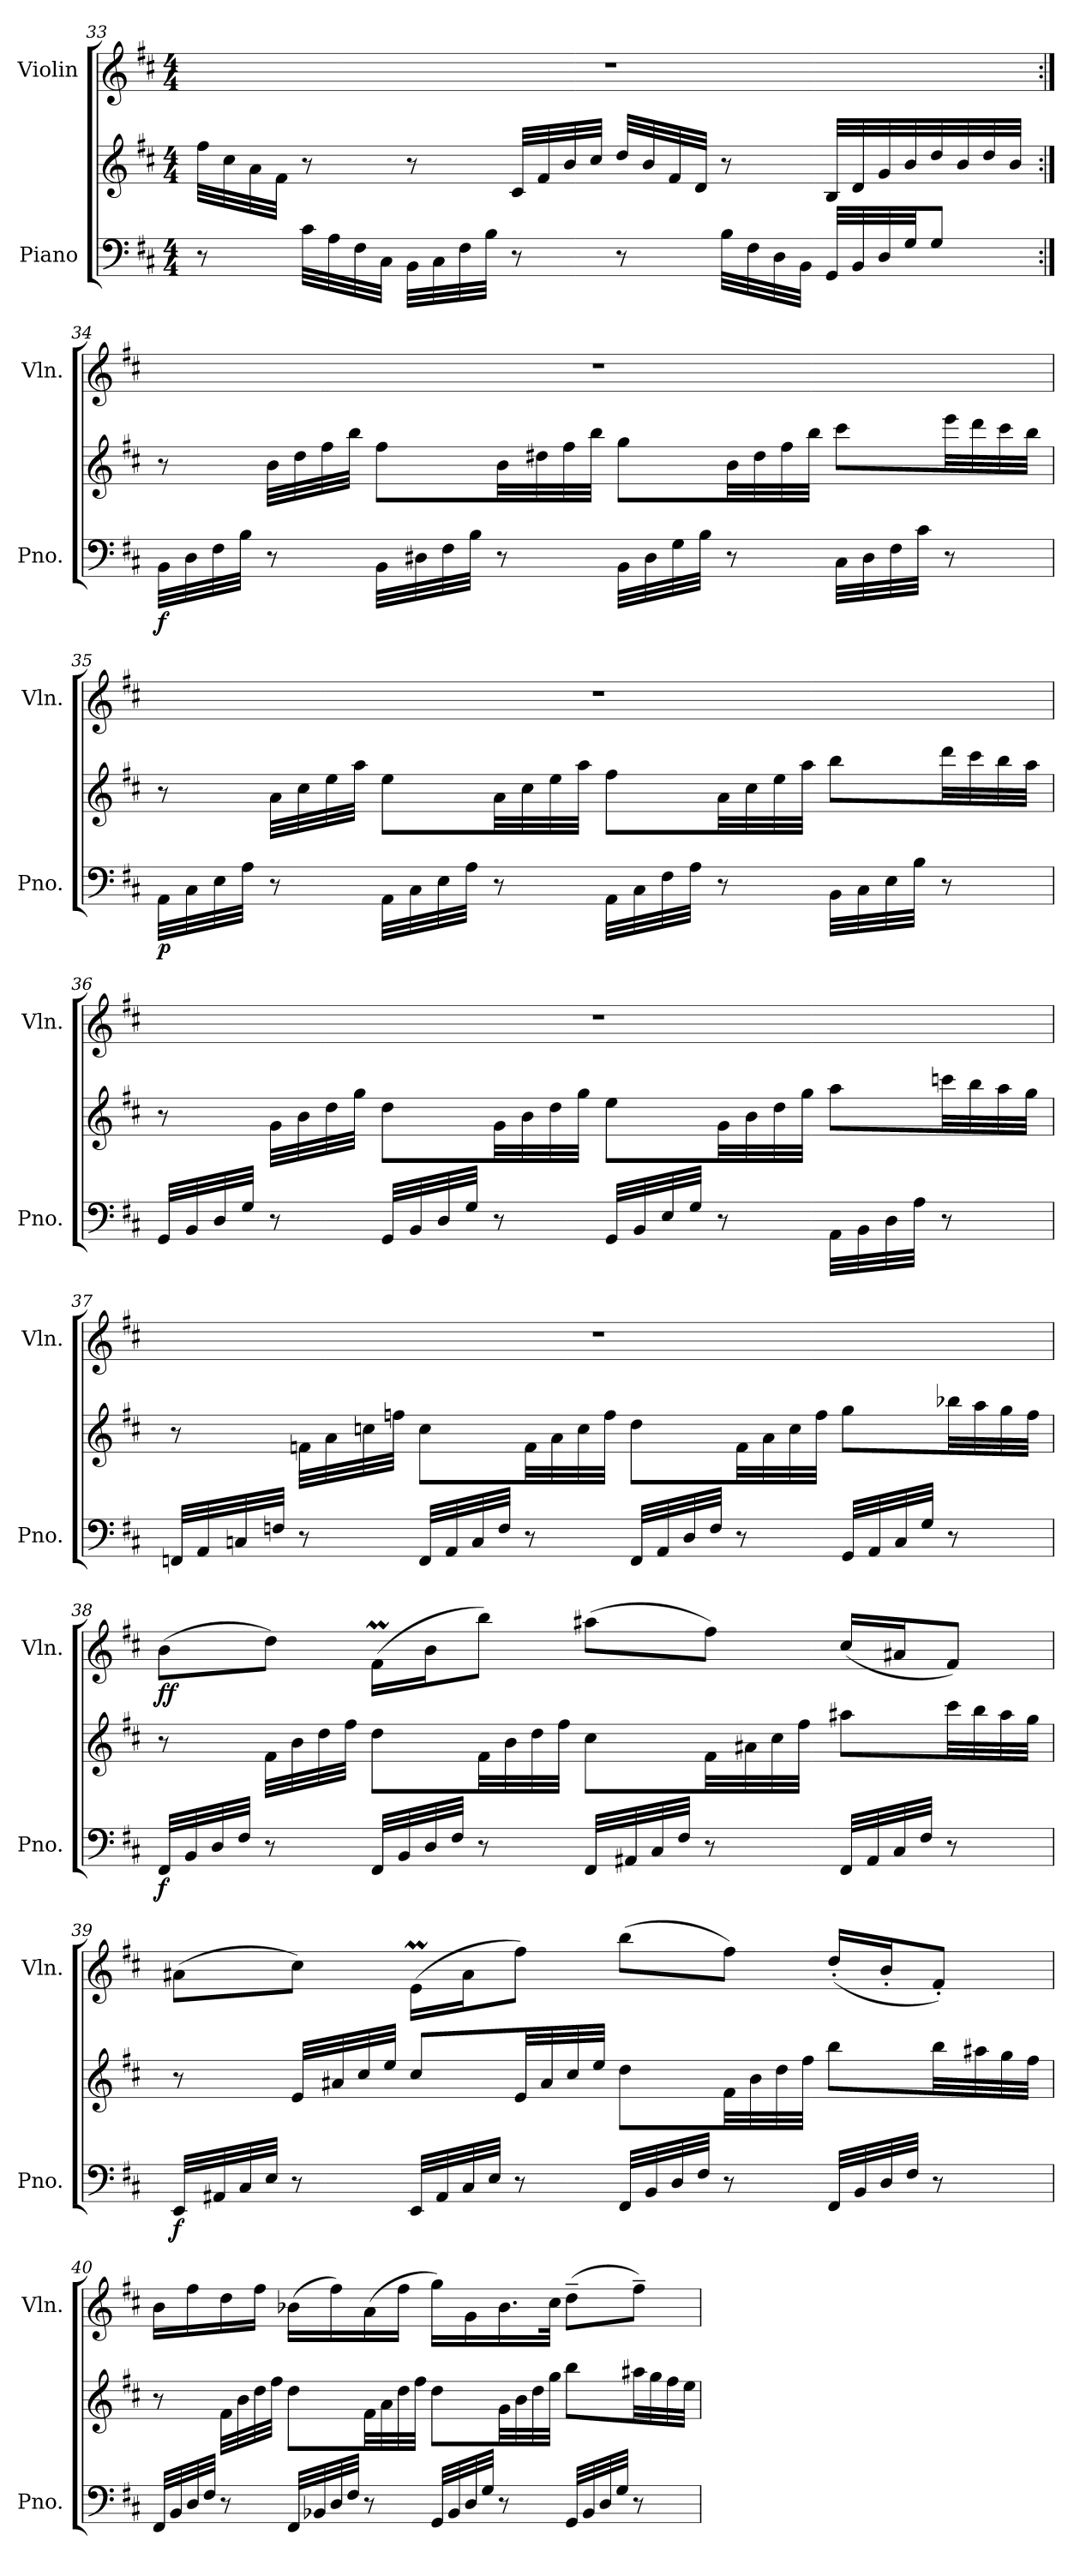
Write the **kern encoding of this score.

**kern	**kern	**dynam	**kern	**dynam
*part2	*part2	*part2	*part1	*part1
*staff3	*staff2	*staff2/3	*staff1	*staff1
*I"Piano	*	*	*I"Violin	*
*I'Pno.	*	*	*I'Vln.	*
!!LO:LB:g=z
*clefF4	*clefG2	*	*clefG2	*
*k[f#c#]	*k[f#c#]	*	*k[f#c#]	*
*M4/4	*M4/4	*	*M4/4	*
=33	=33	=33	=33	=33
8r	32ff#\LLL	.	1r	.
.	32cc#\	.	.	.
.	32a\	.	.	.
.	32f#\JJJ	.	.	.
32c#\LLL	8r	.	.	.
32A\	.	.	.	.
32F#\	.	.	.	.
32C#\JJJ	.	.	.	.
32BB\LLL	8r	.	.	.
32C#\	.	.	.	.
32F#\	.	.	.	.
32B\JJJ	.	.	.	.
8r	32c#/LLL	.	.	.
.	32f#/	.	.	.
.	32b/	.	.	.
.	32cc#/JJJ	.	.	.
8r	32dd/LLL	.	.	.
.	32b/	.	.	.
.	32f#/	.	.	.
.	32d/JJJ	.	.	.
32B\LLL	8r	.	.	.
32F#\	.	.	.	.
32D\	.	.	.	.
32BB\JJJ	.	.	.	.
32GG/LLL	32B/LLL	.	.	.
32BB/	32d/	.	.	.
32D/	32g/	.	.	.
32G/JJ	32b/	.	.	.
8G/J	32dd/	.	.	.
.	32b/	.	.	.
.	32dd/	.	.	.
.	32b/JJJ	.	.	.
!!LO:LB:g=z
=34:|!	=34:|!	=34:|!	=34:|!	=34:|!
!	!	!LO:DY:b=2	!	!
32BB\LLL	8r	f	1r	.
32D\	.	.	.	.
32F#\	.	.	.	.
32B\JJJ	.	.	.	.
8r	32b\LLL	.	.	.
.	32dd\	.	.	.
.	32ff#\	.	.	.
.	32bb\JJJ	.	.	.
32BB\LLL	8ff#\L	.	.	.
32D#X\	.	.	.	.
32F#\	.	.	.	.
32B\JJJ	.	.	.	.
8r	32b\LL	.	.	.
.	32dd#X\	.	.	.
.	32ff#\	.	.	.
.	32bb\JJJ	.	.	.
32BB\LLL	8gg\L	.	.	.
32D#\	.	.	.	.
32G\	.	.	.	.
32B\JJJ	.	.	.	.
8r	32b\LL	.	.	.
.	32dd#\	.	.	.
.	32ff#\	.	.	.
.	32bb\JJJ	.	.	.
32C#\LLL	8ccc#\L	.	.	.
32D#\	.	.	.	.
32F#\	.	.	.	.
32c#\JJJ	.	.	.	.
8r	32eee\LL	.	.	.
.	32ddd\	.	.	.
.	32ccc#\	.	.	.
.	32bb\JJJ	.	.	.
!!LO:PB:g=z
=35	=35	=35	=35	=35
!	!	!LO:DY:b=2	!	!
32AA\LLL	8r	p	1r	.
32C#\	.	.	.	.
32E\	.	.	.	.
32A\JJJ	.	.	.	.
8r	32a\LLL	.	.	.
.	32cc#\	.	.	.
.	32ee\	.	.	.
.	32aa\JJJ	.	.	.
32AA\LLL	8ee\L	.	.	.
32C#\	.	.	.	.
32E\	.	.	.	.
32A\JJJ	.	.	.	.
8r	32a\LL	.	.	.
.	32cc#\	.	.	.
.	32ee\	.	.	.
.	32aa\JJJ	.	.	.
32AA\LLL	8ff#\L	.	.	.
32C#\	.	.	.	.
32F#\	.	.	.	.
32A\JJJ	.	.	.	.
8r	32a\LL	.	.	.
.	32cc#\	.	.	.
.	32ee\	.	.	.
.	32aa\JJJ	.	.	.
32BB\LLL	8bb\L	.	.	.
32C#\	.	.	.	.
32E\	.	.	.	.
32B\JJJ	.	.	.	.
8r	32ddd\LL	.	.	.
.	32ccc#\	.	.	.
.	32bb\	.	.	.
.	32aa\JJJ	.	.	.
!!LO:LB:g=z
=36	=36	=36	=36	=36
32GG/LLL	8r	.	1r	.
32BB/	.	.	.	.
32D/	.	.	.	.
32G/JJJ	.	.	.	.
8r	32g\LLL	.	.	.
.	32b\	.	.	.
.	32dd\	.	.	.
.	32gg\JJJ	.	.	.
32GG/LLL	8dd\L	.	.	.
32BB/	.	.	.	.
32D/	.	.	.	.
32G/JJJ	.	.	.	.
8r	32g\LL	.	.	.
.	32b\	.	.	.
.	32dd\	.	.	.
.	32gg\JJJ	.	.	.
32GG/LLL	8ee\L	.	.	.
32BB/	.	.	.	.
32E/	.	.	.	.
32G/JJJ	.	.	.	.
8r	32g\LL	.	.	.
.	32b\	.	.	.
.	32dd\	.	.	.
.	32gg\JJJ	.	.	.
32AA\LLL	8aa\L	.	.	.
32BB\	.	.	.	.
32D\	.	.	.	.
32A\JJJ	.	.	.	.
8r	32cccn\LL	.	.	.
.	32bb\	.	.	.
.	32aa\	.	.	.
.	32gg\JJJ	.	.	.
!!LO:LB:g=z
=37	=37	=37	=37	=37
32FFn/LLL	8r	.	1r	.
32AA/	.	.	.	.
32Cn/	.	.	.	.
32Fn/JJJ	.	.	.	.
8r	32fn\LLL	.	.	.
.	32a\	.	.	.
.	32ccn\	.	.	.
.	32ffn\JJJ	.	.	.
32FF/LLL	8cc\L	.	.	.
32AA/	.	.	.	.
32C/	.	.	.	.
32F/JJJ	.	.	.	.
8r	32f\LL	.	.	.
.	32a\	.	.	.
.	32cc\	.	.	.
.	32ff\JJJ	.	.	.
32FF/LLL	8dd\L	.	.	.
32AA/	.	.	.	.
32D/	.	.	.	.
32F/JJJ	.	.	.	.
8r	32f\LL	.	.	.
.	32a\	.	.	.
.	32cc\	.	.	.
.	32ff\JJJ	.	.	.
32GG/LLL	8gg\L	.	.	.
32AA/	.	.	.	.
32C/	.	.	.	.
32G/JJJ	.	.	.	.
8r	32bb-X\LL	.	.	.
.	32aa\	.	.	.
.	32gg\	.	.	.
.	32ff\JJJ	.	.	.
!!LO:LB:g=z
=38	=38	=38	=38	=38
!	!	!LO:DY:b=2	!	!LO:DY:b
32FF#/LLL	8r	f	(8b\L	ff
32BB/	.	.	.	.
32D/	.	.	.	.
32F#/JJJ	.	.	.	.
8r	32f#\LLL	.	8dd\J)	.
.	32b\	.	.	.
.	32dd\	.	.	.
.	32ff#\JJJ	.	.	.
32FF#/LLL	8dd\L	.	(16f#m\LL	.
32BB/	.	.	.	.
32D/	.	.	16b\J	.
32F#/JJJ	.	.	.	.
8r	32f#\LL	.	8bb\J)	.
.	32b\	.	.	.
.	32dd\	.	.	.
.	32ff#\JJJ	.	.	.
32FF#/LLL	8cc#\L	.	(8aa#X\L	.
32AA#X/	.	.	.	.
32C#/	.	.	.	.
32F#/JJJ	.	.	.	.
8r	32f#\LL	.	8ff#\J)	.
.	32a#X\	.	.	.
.	32cc#\	.	.	.
.	32ff#\JJJ	.	.	.
32FF#/LLL	8aa#X\L	.	(16cc#/LL	.
32AA#/	.	.	.	.
32C#/	.	.	16a#X/J	.
32F#/JJJ	.	.	.	.
8r	32ccc#\LL	.	8f#/J)	.
.	32bb\	.	.	.
.	32aa#\	.	.	.
.	32gg\JJJ	.	.	.
!!LO:PB:g=z
=39	=39	=39	=39	=39
!	!	!LO:DY:b=2	!	!
32EE/LLL	8r	f	(8a#X\L	.
32AA#X/	.	.	.	.
32C#/	.	.	.	.
32E/JJJ	.	.	.	.
8r	32e/LLL	.	8cc#\J)	.
.	32a#X/	.	.	.
.	32cc#/	.	.	.
.	32ee/JJJ	.	.	.
32EE/LLL	8cc#/L	.	(16eM\LL	.
32AA#/	.	.	.	.
32C#/	.	.	16a#\J	.
32E/JJJ	.	.	.	.
8r	32e/LL	.	8ff#\J)	.
.	32a#/	.	.	.
.	32cc#/	.	.	.
.	32ee/JJJ	.	.	.
32FF#/LLL	8dd\L	.	(8bb\L	.
32BB/	.	.	.	.
32D/	.	.	.	.
32F#/JJJ	.	.	.	.
8r	32f#\LL	.	8ff#\J)	.
.	32b\	.	.	.
.	32dd\	.	.	.
.	32ff#\JJJ	.	.	.
32FF#/LLL	8bb\L	.	(16dd'/LL	.
32BB/	.	.	.	.
32D/	.	.	16b'/J	.
32F#/JJJ	.	.	.	.
8r	32bb\LL	.	8f#'/J)	.
.	32aa#X\	.	.	.
.	32gg\	.	.	.
.	32ff#\JJJ	.	.	.
!!LO:LB:g=z
=40	=40	=40	=40	=40
32FF#/LLL	8r	.	16b\LL	.
32BB/	.	.	.	.
32D/	.	.	16ff#\	.
32F#/JJJ	.	.	.	.
8r	32f#\LLL	.	16dd\	.
.	32b\	.	.	.
.	32dd\	.	16ff#\JJ	.
.	32ff#\JJJ	.	.	.
32FF#/LLL	8dd\L	.	(16b-X\LL	.
32BB-X/	.	.	.	.
32D/	.	.	16ff#\)	.
32F#/JJJ	.	.	.	.
8r	32f#\LL	.	(16a\	.
.	32a\	.	.	.
.	32dd\	.	16ff#\JJ	.
.	32ff#\JJJ	.	.	.
32GG/LLL	8dd\L	.	16gg\LL)	.
32BB-/	.	.	.	.
32D/	.	.	16g\	.
32G/JJJ	.	.	.	.
8r	32g\LL	.	16.b-\	.
.	32b\	.	.	.
.	32dd\	.	.	.
.	32gg\JJJ	.	32cc#\JJk	.
32GG/LLL	8bb\L	.	(8dd~\L	.
32BB-/	.	.	.	.
32D/	.	.	.	.
32G/JJJ	.	.	.	.
8r	32aa#X\LL	.	8ff#~\J)	.
.	32gg\	.	.	.
.	32ff#\	.	.	.
.	32ee\JJJ	.	.	.
=	=	=	=	=
*-	*-	*-	*-	*-
